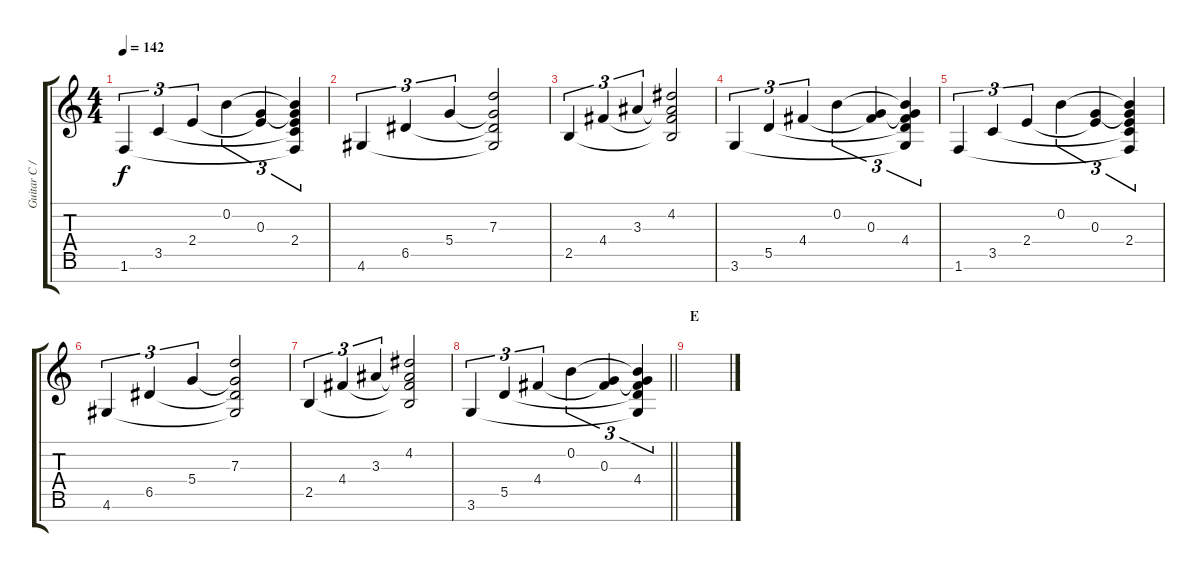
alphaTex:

\track ("Guitar C / Lead" "Guitar C /") {instrument electricguitarjazz}
\staff {score tabs}
\tuning (E4 B3 G3 D3 A2 E2 B1) {hide}
\ts (4 4)
\tempo 142
\clef g2
\ks c
1.6.4{tu (3 2) dy f} 3.5.4{tu (3 2)} 2.4.4{tu (3 2)} 0.2.4{tu (3 2)} (0.3 2.4{t}).4{tu (3 2)} (0.2{t} 0.3{t} 2.4 3.5{t} 1.6{t}).4{tu (3 2)} |
4.6.4{tu (3 2)} 6.5.4{tu (3 2)} 5.4.4{tu (3 2)} (7.3 5.4{t} 6.5{t} 4.6{t}).2 |
2.5.4{tu (3 2)} 4.4.4{tu (3 2)} 3.3.4{tu (3 2)} (4.2 3.3{t} 4.4{t} 2.5{t}).2 |
3.6.4{tu (3 2)} 5.5.4{tu (3 2)} 4.4.4{tu (3 2)} 0.2.4{tu (3 2)} (0.3 4.4{t}).4{tu (3 2)} (0.2{t} 0.3{t} 4.4 5.5{t} 3.6{t}).4{tu (3 2)} |
1.6.4{tu (3 2)} 3.5.4{tu (3 2)} 2.4.4{tu (3 2)} 0.2.4{tu (3 2)} (0.3 2.4{t}).4{tu (3 2)} (0.2{t} 0.3{t} 2.4 3.5{t} 1.6{t}).4{tu (3 2)} |
4.6.4{tu (3 2)} 6.5.4{tu (3 2)} 5.4.4{tu (3 2)} (7.3 5.4{t} 6.5{t} 4.6{t}).2 |
2.5.4{tu (3 2)} 4.4.4{tu (3 2)} 3.3.4{tu (3 2)} (4.2 3.3{t} 4.4{t} 2.5{t}).2 |
\barLineRight lightlight
3.6.4{tu (3 2)} 5.5.4{tu (3 2)} 4.4.4{tu (3 2)} 0.2.4{tu (3 2)} (0.3 4.4{t}).4{tu (3 2)} (0.2{t} 0.3{t} 4.4 5.5{t} 3.6{t}).4{tu (3 2)} |
\section ("" "E")
